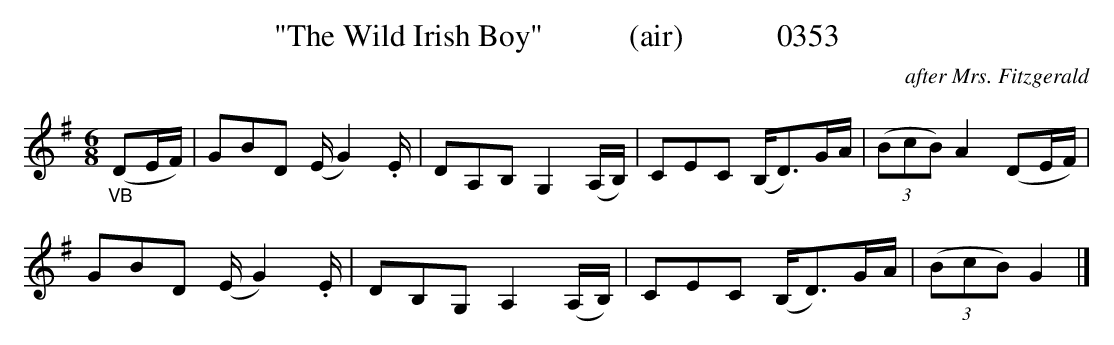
X:1
T:"The Wild Irish Boy"           (air)            0353
C:after Mrs. Fitzgerald
M:6/8
L:1/8
K:G
"_VB"(DE/2F/2)|GBD (E/2 G2).E/2|DA,B, G,2(A,/2B,/2)|CEC (B,/2D3/2)G/2A/2|(3(BcB) A2(DE/2F/2)|
GBD (E/2 G2).E/2|DB,G, A,2(A,/2B,/2)|CEC (B,/2D3/2)G/2A/2| (3(BcB) G2|]
